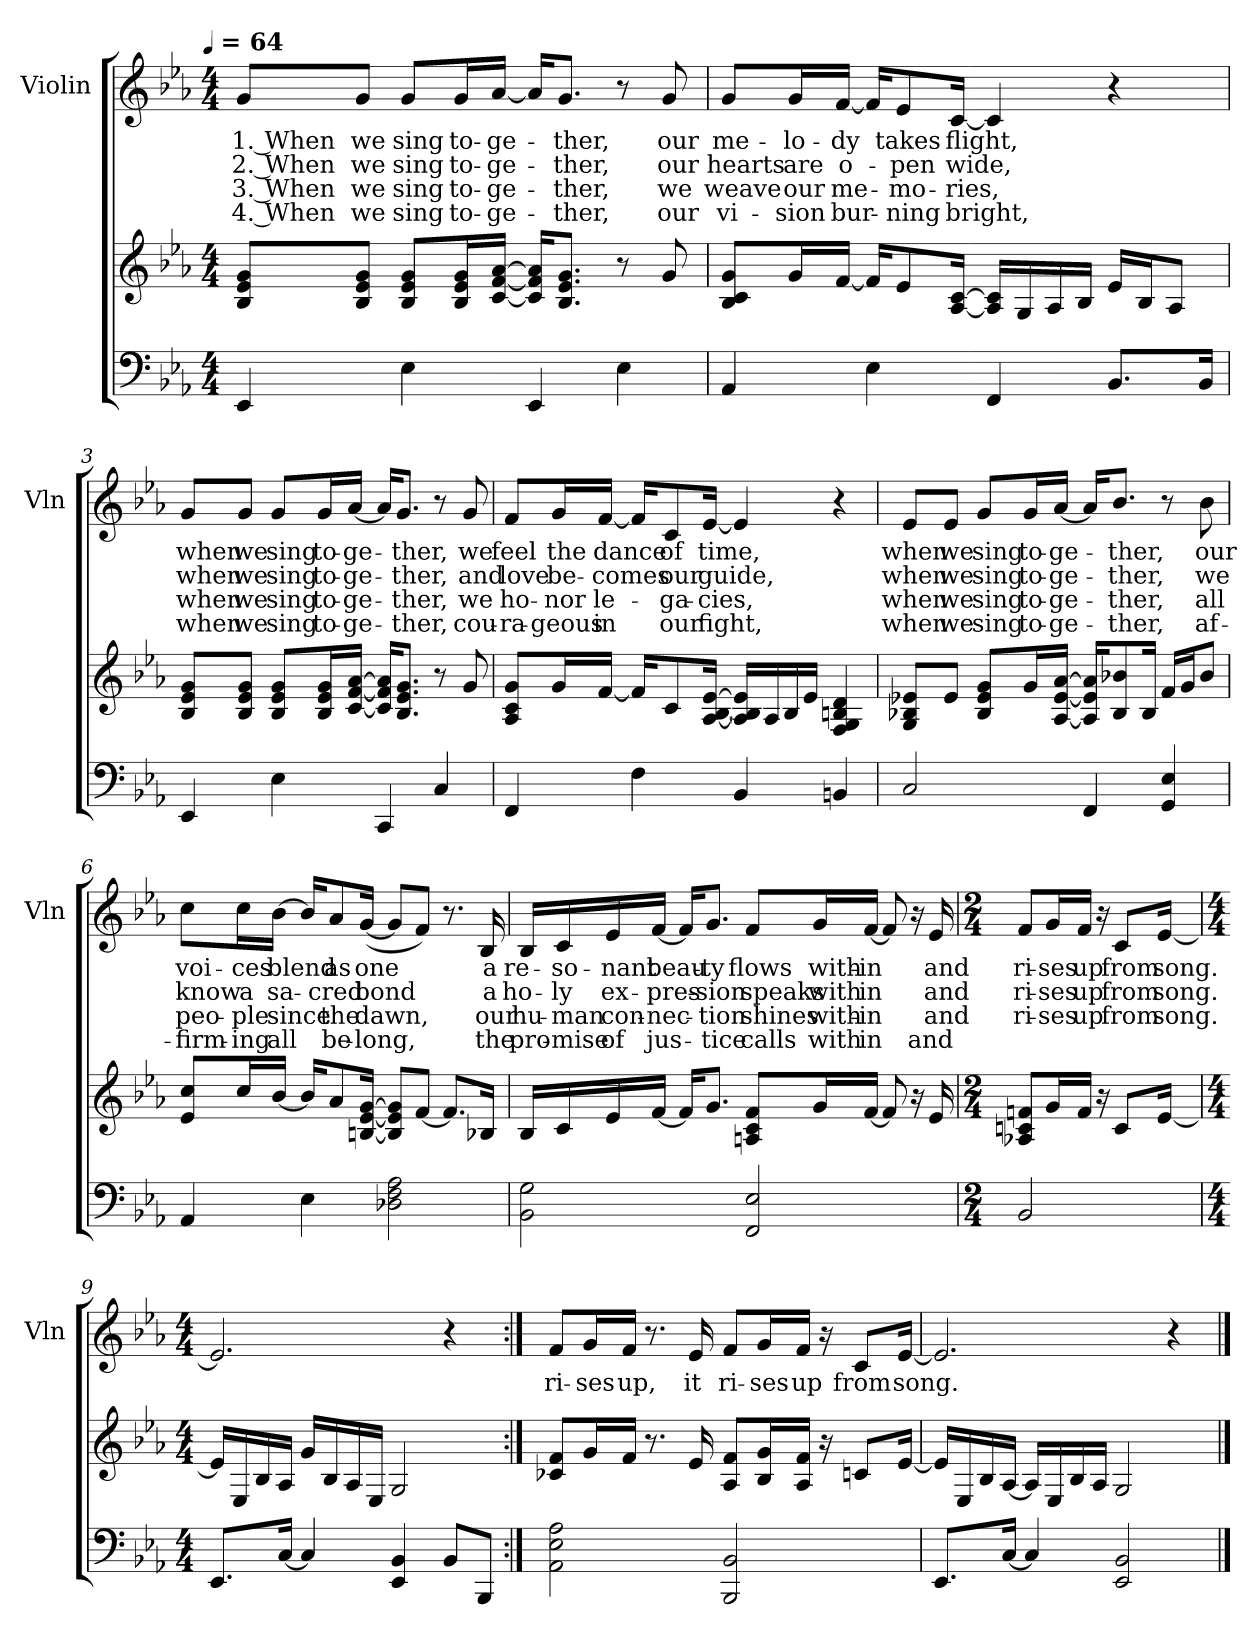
**kern	**kern	**kern	**text	**text	**text	**text
*part2	*part2	*part1	*part1	*part1	*part1	*part1
*staff3	*staff2	*staff1	*staff1	*staff1	*staff1	*staff1
*	*	*I"Violin	*	*	*	*
*	*	*I'Vln	*	*	*	*
*clefF4	*clefG2	*clefG2	*	*	*	*
*k[b-e-a-]	*k[b-e-a-]	*k[b-e-a-]	*	*	*	*
!!LO:TX:omd:t=[quarter] = 64
*M4/4	*M4/4	*M4/4	*	*	*	*
*MM64	*MM64	*MM64	*	*	*	*
=1	=1	=1	=1	=1	=1	=1
4EE-	8B- 8e- 8gL	8gL	1. When	2. When	3. When	4. When
.	8B- 8e- 8gJ	8gJ	we	we	we	we
4E-	8B- 8e- 8gL	8gL	sing	sing	sing	sing
.	16B- 16e- 16gL	16gL	to-	to-	to-	to-
.	[16c [16f [16a-JJ	[16a-JJ	-ge-	-ge-	-ge-	-ge-
4EE-	16c] 16f] 16a-]KL	16a-KL]	.	.	.	.
.	8.B- 8.e- 8.gJ	8.gJ	-ther,	-ther,	-ther,	-ther,
4E-	8r	8r	.	.	.	.
.	8g	8g	our	our	we	our
=2	=2	=2	=2	=2	=2	=2
4AA-	8B- 8c 8gL	8gL	me-	hearts	weave	vi-
.	16gL	16gL	-lo-	are	our	-sion
.	[16fJJ	[16fJJ	-dy	o-	me-	bur-
4E-	16fKL]	16fKL]	.	.	.	.
.	8e-	8e-	takes	-pen	-mo-	-ning
.	[16A- [16cJk	[16cJk	flight,	wide,	-ries,	bright,
4FF	16A-] 16c]LL	4c]	.	.	.	.
.	16G	.	.	.	.	.
.	16A-	.	.	.	.	.
.	16B-JJ	.	.	.	.	.
8.BB-L	16e-LL	4r	.	.	.	.
.	16B-J	.	.	.	.	.
.	8A-J	.	.	.	.	.
16BB-Jk	.	.	.	.	.	.
!!LO:LB:g=z
=3	=3	=3	=3	=3	=3	=3
4EE-	8B- 8e- 8gL	8gL	when	when	when	when
.	8B- 8e- 8gJ	8gJ	we	we	we	we
4E-	8B- 8e- 8gL	8gL	sing	sing	sing	sing
.	16B- 16e- 16gL	16gL	to-	to-	to-	to-
.	[16c [16f [16a-JJ	[16a-JJ	-ge-	-ge-	-ge-	-ge-
4CC	16c] 16f] 16a-]KL	16a-KL]	.	.	.	.
.	8.B- 8.e- 8.gJ	8.gJ	-ther,	-ther,	-ther,	-ther,
4C	8r	8r	.	.	.	.
.	8g	8g	we	and	we	cou-
=4	=4	=4	=4	=4	=4	=4
4FF	8A- 8c 8gL	8fL	feel	love	ho-	-ra-
.	16gL	16gL	the	be-	-nor	-geous
.	[16fJJ	[16fJJ	dance	-comes	le-	in
4F	16fKL]	16fKL]	.	.	.	.
.	8c	8c	of	our	-ga-	our
.	[16A- [16B- [16e-Jk	[16e-Jk	time,	guide,	-cies,	fight,
4BB-	16A-] 16B-] 16e-]LL	4e-]	.	.	.	.
.	16A-	.	.	.	.	.
.	16B-	.	.	.	.	.
.	16e-JJ	.	.	.	.	.
4BBn	4F 4G 4Bn 4d	4r	.	.	.	.
!!LO:PB:g=z
=5	=5	=5	=5	=5	=5	=5
2C	8G 8B-X 8e-XL	8e-L	when	when	when	when
.	8e-J	8e-J	we	we	we	we
.	8B- 8e- 8gL	8gL	sing	sing	sing	sing
.	16gL	16gL	to-	to-	to-	to-
.	[16A- [16e- [16a-JJ	[16a-JJ	-ge-	-ge-	-ge-	-ge-
4FF	16A-] 16e-] 16a-]KL	16a-KL]	.	.	.	.
.	8B- 8b-X	8.b-J	-ther,	-ther,	-ther,	-ther,
.	16B-Jk	.	.	.	.	.
4GG 4E-	16fLL	8r	.	.	.	.
.	16gJ	.	.	.	.	.
.	8b-J	8b-	our	we	all	af-
=6	=6	=6	=6	=6	=6	=6
4AA-	8e- 8ccL	8ccL	voi-	know	peo-	-firm-
.	16ccL	16ccL	-ces	a	-ple	-ing
.	[16b-JJ	[16b-JJ	blend	sa-	since	all
4E-	16b-KL]	16b-KL]	.	.	.	.
.	8a-	8a-	as	-cred	the	be-
.	[16Bn [16e- [16gJk	(<[16gJk	one	bond	dawn,	-long,
2D-X 2F 2A-	8B] 8e-] 8g]L	8gL]	.	.	.	.
.	[8fJ	8fJ)	.	.	.	.
.	8.fL]	8.r	.	.	.	.
.	16B-XJk	16B-	a	a	our	the
!!LO:LB:g=z
=7	=7	=7	=7	=7	=7	=7
2BB- 2G	16B-LL	16B-LL	re-	ho-	hu-	pro-
.	16c	16c	-so-	-ly	-man	-mise
.	16e-	16e-	-nant	ex-	con-	of
.	[16fJJ	[16fJJ	beau-	-pres-	-nec-	jus-
.	16fKL]	16fKL]	.	.	.	.
.	8.gJ	8.gJ	-ty	-sion	-tion	-tice
2FF 2E-	8An 8c 8fL	8fL	flows	speaks	shines	calls
.	16gL	16gL	with-	with	with-	with
.	[16fJJ	[16fJJ	-in	in	-in	in
.	8f]	8f]	.	.	.	.
.	16r	16r	.	.	.	.
.	16e-	16e-	and	and	and	and
=8	=8	=8	=8	=8	=8	=8
*M2/4	*M2/4	*M2/4	*	*	*	*
2BB-	8A-X 8cn 8fnL	8fL	ri-	ri-	ri-	.
.	16gL	16gL	-ses	-ses	-ses	.
.	16fJJ	16fJJ	up	up	up	.
.	16r	16r	.	.	.	.
.	8cL	8cL	from	from	from	.
.	[16e-Jk	[16e-Jk	song.	song.	song.	.
!!LO:LB:g=z
=9	=9	=9	=9	=9	=9	=9
*M4/4	*M4/4	*M4/4	*	*	*	*
8.EE-L	16e-LL]	2.e-]	.	.	.	.
.	16E-	.	.	.	.	.
.	16B-	.	.	.	.	.
[16CJk	16A-JJ	.	.	.	.	.
4C]	16gLL	.	.	.	.	.
.	16B-	.	.	.	.	.
.	16A-	.	.	.	.	.
.	16E-JJ	.	.	.	.	.
4EE- 4BB-	2G	.	.	.	.	.
8BB-L	.	4r	.	.	.	.
8BBB-J	.	.	.	.	.	.
=10:|!	=10:|!	=10:|!	=10:|!	=10:|!	=10:|!	=10:|!
2AA- 2E- 2A-	8c-X 8fL	8fL	ri-	.	.	.
.	16gL	16gL	-ses	.	.	.
.	16fJJ	16fJJ	up,	.	.	.
.	8.r	8.r	.	.	.	.
.	16e-	16e-	it	.	.	.
2BBB- 2BB-	8A- 8fL	8fL	ri-	.	.	.
.	16B- 16gL	16gL	-ses	.	.	.
.	16A- 16fJJ	16fJJ	up	.	.	.
.	16r	16r	.	.	.	.
.	8cnL	8c/L	from	.	.	.
.	[16e-Jk	[16e-/Jk	song.	.	.	.
=11	=11	=11	=11	=11	=11	=11
8.EE-L	16e-LL]	2.e-]	.	.	.	.
.	16E-	.	.	.	.	.
.	16B-	.	.	.	.	.
[16CJk	[16A-JJ	.	.	.	.	.
4C]	16A-LL]	.	.	.	.	.
.	16E-	.	.	.	.	.
.	16B-	.	.	.	.	.
.	16A-JJ	.	.	.	.	.
2EE- 2BB-	2G	.	.	.	.	.
.	.	4r	.	.	.	.
==	==	==	==	==	==	==
*-	*-	*-	*-	*-	*-	*-
